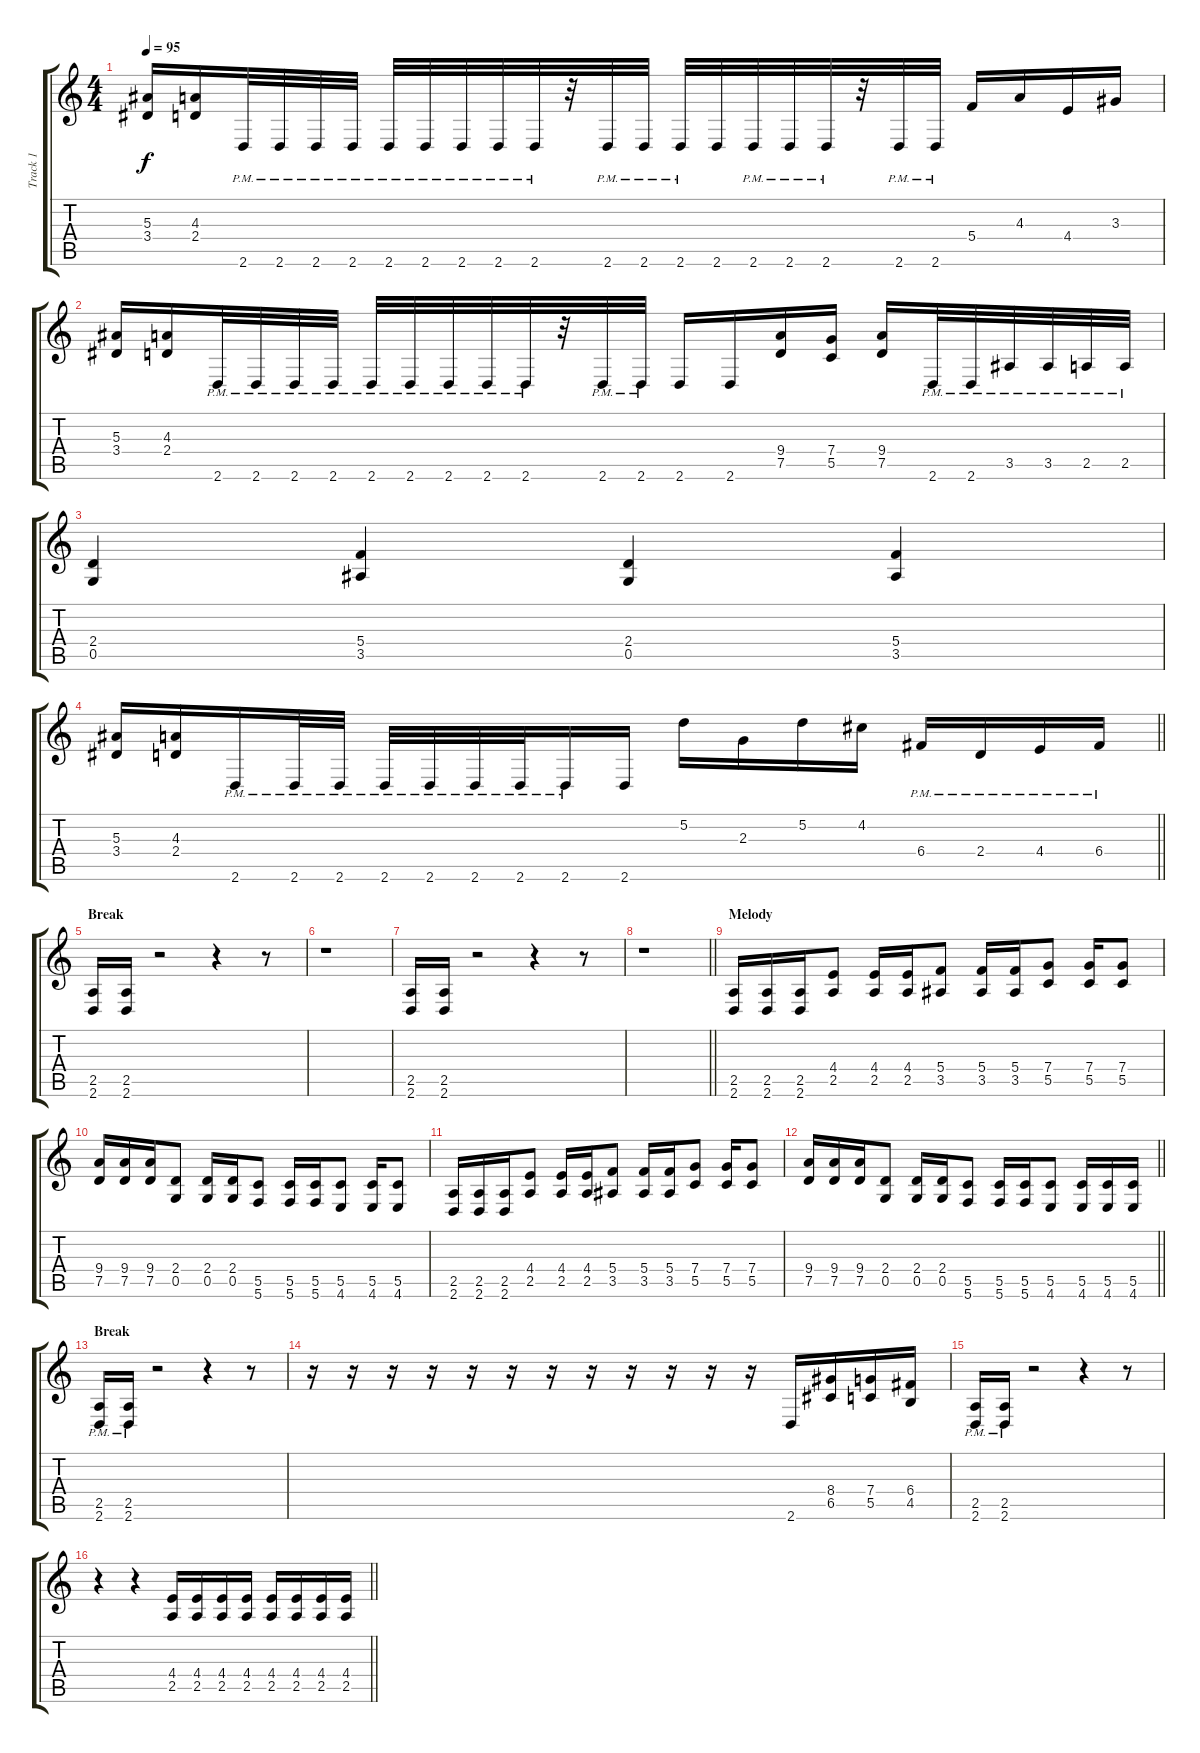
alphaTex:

\track ("Track 1" "Track 1") {instrument distortionguitar}
\staff {score tabs}
\tuning (D4 A3 F3 C3 G2 C2) {hide}
\ts (4 4)
\tempo 95
\clef g2
\ks c
(5.3 3.4).16{dy f} (4.3 2.4).16 2.6{pm}.32 2.6{pm}.32 2.6{pm}.32 2.6{pm}.32 2.6{pm}.32 2.6{pm}.32 2.6{pm}.32 2.6{pm}.32 2.6{pm}.32 r.32 2.6{pm}.32 2.6{pm}.32 2.6{pm}.32 2.6.32 2.6{pm}.32 2.6{pm}.32 2.6{pm}.32 r.32 2.6{pm}.32 2.6{pm}.32 5.4.16 4.3.16 4.4.16 3.3.16 |
(5.3 3.4).16 (4.3 2.4).16 2.6{pm}.32 2.6{pm}.32 2.6{pm}.32 2.6{pm}.32 2.6{pm}.32 2.6{pm}.32 2.6{pm}.32 2.6{pm}.32 2.6{pm}.32 r.32 2.6{pm}.32 2.6{pm}.32 2.6.16 2.6.16 (9.4 7.5).16 (7.4 5.5).16 (9.4 7.5).16 2.6{pm}.32 2.6{pm}.32 3.5{pm}.32 3.5{pm}.32 2.5{pm}.32 2.5{pm}.32 |
(2.4 0.5).4 (5.4 3.5).4 (2.4 0.5).4 (5.4 3.5).4 |
\barLineRight lightlight
(5.3 3.4).16 (4.3 2.4).16 2.6{pm}.16 2.6{pm}.32 2.6{pm}.32 2.6{pm}.32 2.6{pm}.32 2.6{pm}.32 2.6{pm}.32 2.6{pm}.16 2.6.16 5.2.16 2.3.16 5.2.16 4.2.16 6.4{pm}.16 2.4{pm}.16 4.4{pm}.16 6.4{pm}.16 |
\section ("" "Break")
(2.5 2.6).16 (2.5 2.6).16 r.2 r.4 r.8 |
r.1 |
(2.5 2.6).16 (2.5 2.6).16 r.2 r.4 r.8 |
\barLineRight lightlight
r.1 |
\section ("" "Melody")
(2.5 2.6).16 (2.5 2.6).16 (2.5 2.6).16 (4.4 2.5).8 (4.4 2.5).16 (4.4 2.5).16 (5.4 3.5).8 (5.4 3.5).16 (5.4 3.5).16 (7.4 5.5).8 (7.4 5.5).16 (7.4 5.5).8 |
(9.4 7.5).16 (9.4 7.5).16 (9.4 7.5).16 (2.4 0.5).8 (2.4 0.5).16 (2.4 0.5).16 (5.5 5.6).8 (5.5 5.6).16 (5.5 5.6).16 (5.5 4.6).8 (5.5 4.6).16 (5.5 4.6).8 |
(2.5 2.6).16 (2.5 2.6).16 (2.5 2.6).16 (4.4 2.5).8 (4.4 2.5).16 (4.4 2.5).16 (5.4 3.5).8 (5.4 3.5).16 (5.4 3.5).16 (7.4 5.5).8 (7.4 5.5).16 (7.4 5.5).8 |
\barLineRight lightlight
(9.4 7.5).16 (9.4 7.5).16 (9.4 7.5).16 (2.4 0.5).8 (2.4 0.5).16 (2.4 0.5).16 (5.5 5.6).8 (5.5 5.6).16 (5.5 5.6).16 (5.5 4.6).8 (5.5 4.6).16 (5.5 4.6).16 (5.5 4.6).16 |
\section ("" "Break")
(2.5{pm} 2.6{pm}).16 (2.5{pm} 2.6{pm}).16 r.2 r.4 r.8 |
r.16 r.16 r.16 r.16 r.16 r.16 r.16 r.16 r.16 r.16 r.16 r.16 2.6.16 (8.4 6.5).16 (7.4 5.5).16 (6.4 4.5).16 |
(2.5{pm} 2.6{pm}).16 (2.5{pm} 2.6{pm}).16 r.2 r.4 r.8 |
\barLineRight lightlight
r.4 r.4 (4.4 2.5).16 (4.4 2.5).16 (4.4 2.5).16 (4.4 2.5).16 (4.4 2.5).16 (4.4 2.5).16 (4.4 2.5).16 (4.4 2.5).16
